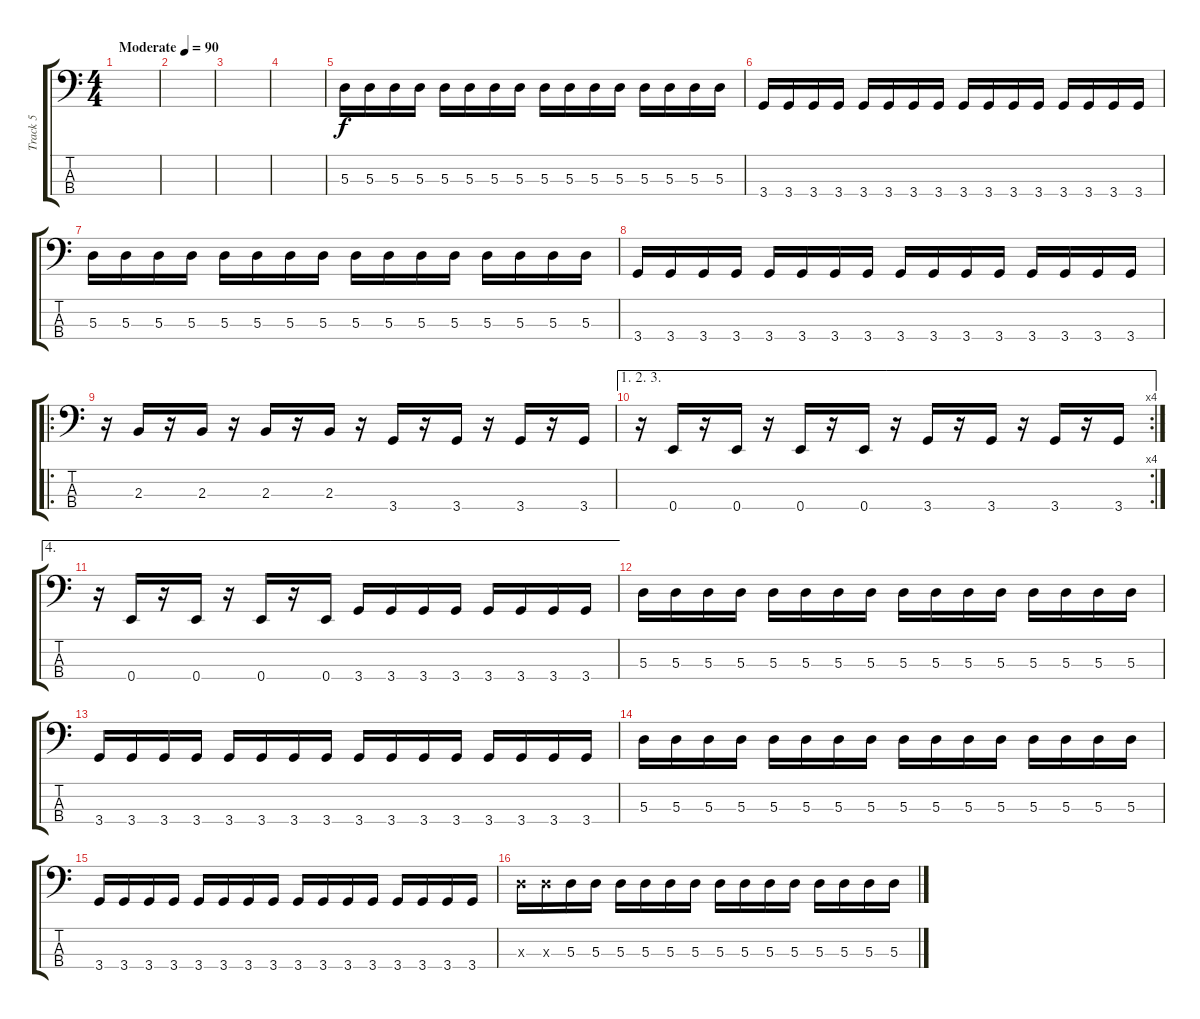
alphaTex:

\track ("Track 5" "Track 5") {instrument electricbassfinger}
\staff {score tabs}
\tuning (G2 D2 A1 E1) {hide}
\ts (4 4)
\tempo (90 "Moderate")
\clef f4
\ks c
|
|
|
|
5.3.16 5.3.16 5.3.16 5.3.16 5.3.16 5.3.16 5.3.16 5.3.16 5.3.16 5.3.16 5.3.16 5.3.16 5.3.16 5.3.16 5.3.16 5.3.16 |
3.4.16 3.4.16 3.4.16 3.4.16 3.4.16 3.4.16 3.4.16 3.4.16 3.4.16 3.4.16 3.4.16 3.4.16 3.4.16 3.4.16 3.4.16 3.4.16 |
5.3.16 5.3.16 5.3.16 5.3.16 5.3.16 5.3.16 5.3.16 5.3.16 5.3.16 5.3.16 5.3.16 5.3.16 5.3.16 5.3.16 5.3.16 5.3.16 |
3.4.16 3.4.16 3.4.16 3.4.16 3.4.16 3.4.16 3.4.16 3.4.16 3.4.16 3.4.16 3.4.16 3.4.16 3.4.16 3.4.16 3.4.16 3.4.16 |
\ro
r.16 2.3.16 r.16 2.3.16 r.16 2.3.16 r.16 2.3.16 r.16 3.4.16 r.16 3.4.16 r.16 3.4.16 r.16 3.4.16 |
\ae (1 2 3)
\rc 4
r.16 0.4.16 r.16 0.4.16 r.16 0.4.16 r.16 0.4.16 r.16 3.4.16 r.16 3.4.16 r.16 3.4.16 r.16 3.4.16 |
\ae 4
r.16 0.4.16 r.16 0.4.16 r.16 0.4.16 r.16 0.4.16 3.4.16 3.4.16 3.4.16 3.4.16 3.4.16 3.4.16 3.4.16 3.4.16 |
5.3.16 5.3.16 5.3.16 5.3.16 5.3.16 5.3.16 5.3.16 5.3.16 5.3.16 5.3.16 5.3.16 5.3.16 5.3.16 5.3.16 5.3.16 5.3.16 |
3.4.16 3.4.16 3.4.16 3.4.16 3.4.16 3.4.16 3.4.16 3.4.16 3.4.16 3.4.16 3.4.16 3.4.16 3.4.16 3.4.16 3.4.16 3.4.16 |
5.3.16 5.3.16 5.3.16 5.3.16 5.3.16 5.3.16 5.3.16 5.3.16 5.3.16 5.3.16 5.3.16 5.3.16 5.3.16 5.3.16 5.3.16 5.3.16 |
3.4.16 3.4.16 3.4.16 3.4.16 3.4.16 3.4.16 3.4.16 3.4.16 3.4.16 3.4.16 3.4.16 3.4.16 3.4.16 3.4.16 3.4.16 3.4.16 |
5.3{x}.16 5.3{x}.16 5.3.16 5.3.16 5.3.16 5.3.16 5.3.16 5.3.16 5.3.16 5.3.16 5.3.16 5.3.16 5.3.16 5.3.16 5.3.16 5.3.16
